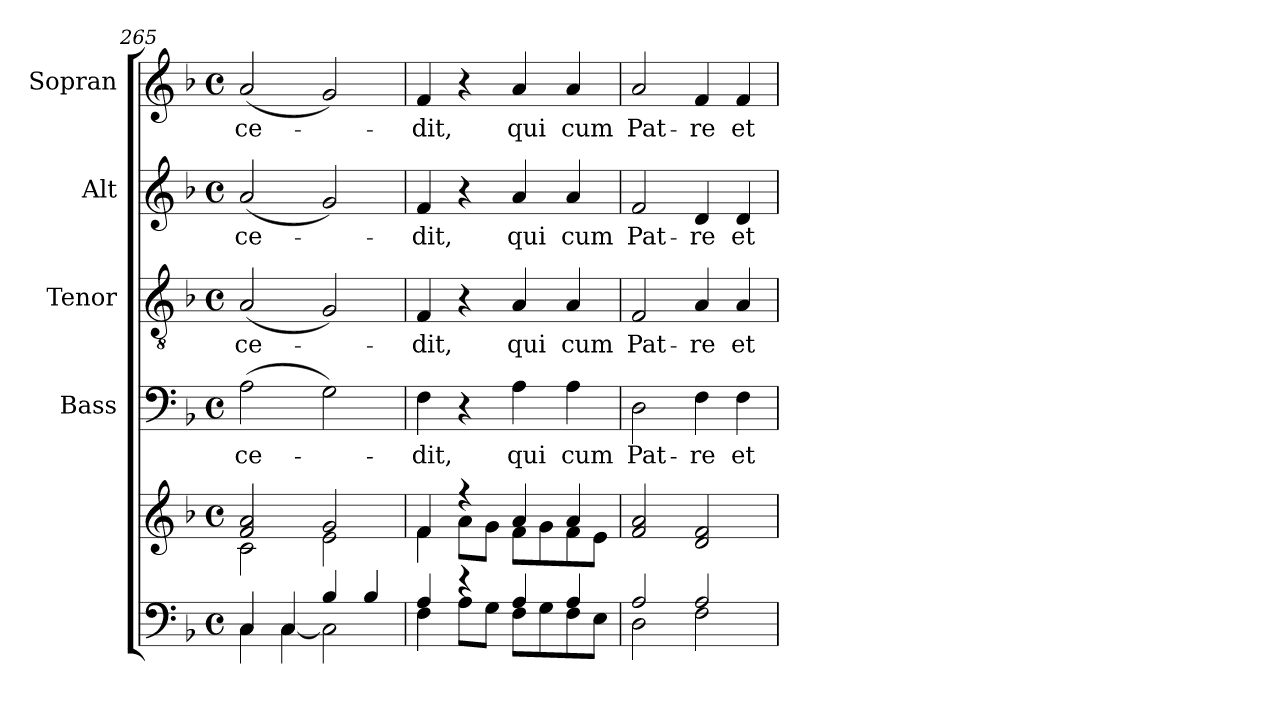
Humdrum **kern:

**kern	**kern	**kern	**text	**kern	**text	**kern	**text	**kern	**text
*part5	*part5	*part4	*part4	*part3	*part3	*part2	*part2	*part1	*part1
*staff6	*staff5	*staff4	*staff4	*staff3	*staff3	*staff2	*staff2	*staff1	*staff1
*	*	*I"Bass	*	*I"Tenor	*	*I"Alt	*	*I"Sopran	*
*	*	*I'B.	*	*I'T.	*	*I'A.	*	*I'S.	*
*clefF4	*clefG2	*clefF4	*	*clefGv2	*	*clefG2	*	*clefG2	*
*k[b-]	*k[b-]	*k[b-]	*	*k[b-]	*	*k[b-]	*	*k[b-]	*
*F:	*F:	*F:	*	*F:	*	*F:	*	*F:	*
*M4/4	*M4/4	*M4/4	*	*M4/4	*	*M4/4	*	*M4/4	*
*met(c)	*met(c)	*met(c)	*	*met(c)	*	*met(c)	*	*met(c)	*
=265	=265	=265	=265	=265	=265	=265	=265	=265	=265
*^	*^	*	*	*	*	*	*	*	*
!	!	!	!	!	!LO:LY:b	!	!LO:LY:b	!	!LO:LY:b	!	!LO:LY:b
4C/	4C\	2f/ 2a/	2c\	(>2A\	-ce-	(<2A/	-ce-	(<2a/	-ce-	(<2a/	-ce-
4C/	[<4C\	.	.	.	.	.	.	.	.	.	.
4B-/	2C\]	2g/	2e\	2G\)	.	2G/)	.	2g/)	.	2g/)	.
4B-/	.	.	.	.	.	.	.	.	.	.	.
=266	=266	=266	=266	=266	=266	=266	=266	=266	=266	=266	=266
!	!	!	!	!	!LO:LY:b	!	!LO:LY:b	!	!LO:LY:b	!	!LO:LY:b
4A/	4F\	4f/	4f\	4F\	-dit,	4F/	-dit,	4f/	-dit,	4f/	-dit,
4re	8A\L	4rff	8a\L	4r	.	4r	.	4r	.	4r	.
.	8G\J	.	8g\J	.	.	.	.	.	.	.	.
!	!	!	!	!	!LO:LY:b	!	!LO:LY:b	!	!LO:LY:b	!	!LO:LY:b
4A/	8F\L	4a/	8f\L	4A\	qui	4A/	qui	4a/	qui	4a/	qui
.	8G\	.	8g\	.	.	.	.	.	.	.	.
!	!	!	!	!	!LO:LY:b	!	!LO:LY:b	!	!LO:LY:b	!	!LO:LY:b
4A/	8F\	4a/	8f\	4A\	cum	4A/	cum	4a/	cum	4a/	cum
.	8E\J	.	8e\J	.	.	.	.	.	.	.	.
=267	=267	=267	=267	=267	=267	=267	=267	=267	=267	=267	=267
!	!	!	!	!	!LO:LY:b	!	!LO:LY:b	!	!LO:LY:b	!	!LO:LY:b
*	*	*v	*v	*	*	*	*	*	*	*	*
2A/	2D\	2f/ 2a/	2D\	Pat-	2F/	Pat-	2f/	Pat-	2a/	Pat-
!	!	!	!	!LO:LY:b	!	!LO:LY:b	!	!LO:LY:b	!	!LO:LY:b
2A/	2F\	2d/ 2f/	4F\	-re	4A/	-re	4d/	-re	4f/	-re
!	!	!	!	!LO:LY:b	!	!LO:LY:b	!	!LO:LY:b	!	!LO:LY:b
.	.	.	4F\	et	4A/	et	4d/	et	4f/	et
*v	*v	*	*	*	*	*	*	*	*	*
=	=	=	=	=	=	=	=	=	=
*-	*-	*-	*-	*-	*-	*-	*-	*-	*-
